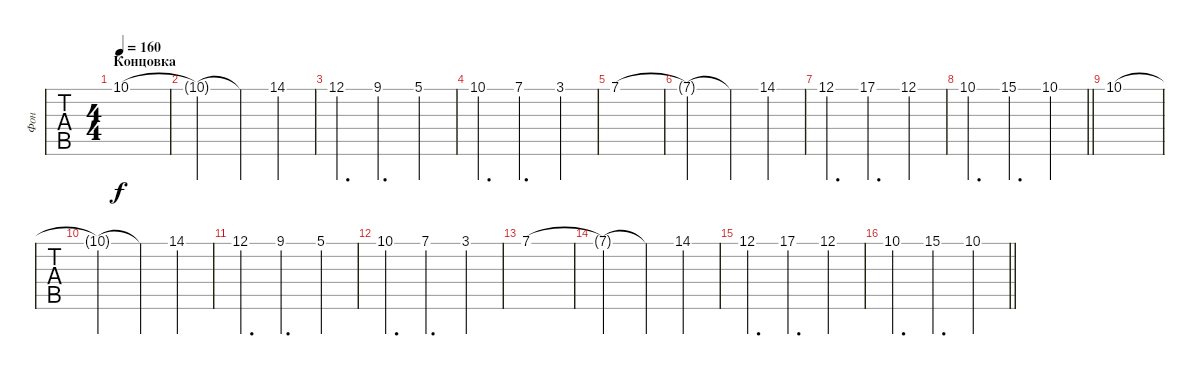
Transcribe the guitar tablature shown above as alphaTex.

\track ("Фон" "Фон") {instrument synthstrings1}
\staff {tabs}
\tuning (E4 B3 G3 D3 A2 E2) {hide}
\ts (4 4)
\section ("" "Концовка")
\tempo 160
\clef g2
\ks c
10.1.1{dy f} |
10.1{t}.2 10.1{t}.4 14.1.4 |
12.1.4{d} 9.1.4{d} 5.1.4 |
10.1.4{d} 7.1.4{d} 3.1.4 |
7.1.1 |
7.1{t}.2 7.1{t}.4 14.1.4 |
12.1.4{d} 17.1.4{d} 12.1.4 |
\barLineRight lightlight
10.1.4{d} 15.1.4{d} 10.1.4 |
10.1.1 |
10.1{t}.2 10.1{t}.4 14.1.4 |
12.1.4{d} 9.1.4{d} 5.1.4 |
10.1.4{d} 7.1.4{d} 3.1.4 |
7.1.1 |
7.1{t}.2 7.1{t}.4 14.1.4 |
12.1.4{d} 17.1.4{d} 12.1.4 |
\barLineRight lightlight
10.1.4{d} 15.1.4{d} 10.1.4
